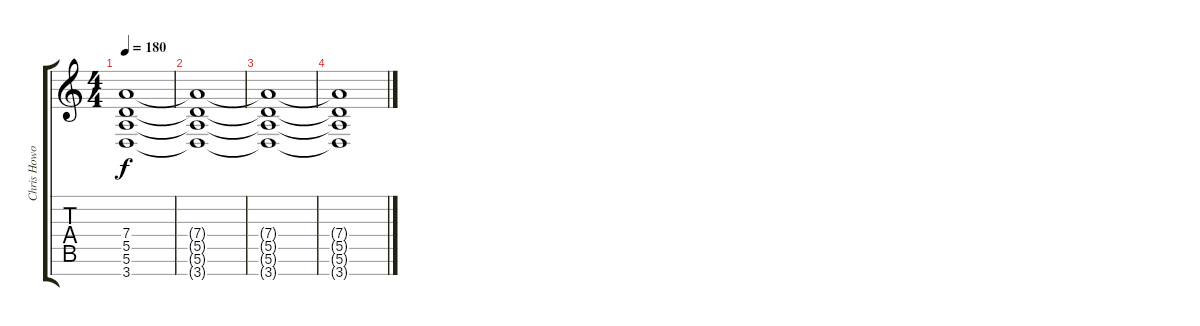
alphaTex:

\track ("Chris Howorth (Lead Guitar)" "Chris Howo") {instrument distortionguitar}
\staff {score tabs}
\tuning (E4 B3 G3 D3 A2 E2 B1) {hide}
\ts (4 4)
\tempo 180
\clef g2
\ks c
(7.4 5.5 5.6 3.7).1{dy f} |
(7.4{t} 5.5{t} 5.6{t} 3.7{t}).1 |
(7.4{t} 5.5{t} 5.6{t} 3.7{t}).1 |
(7.4{t} 5.5{t} 5.6{t} 3.7{t}).1
